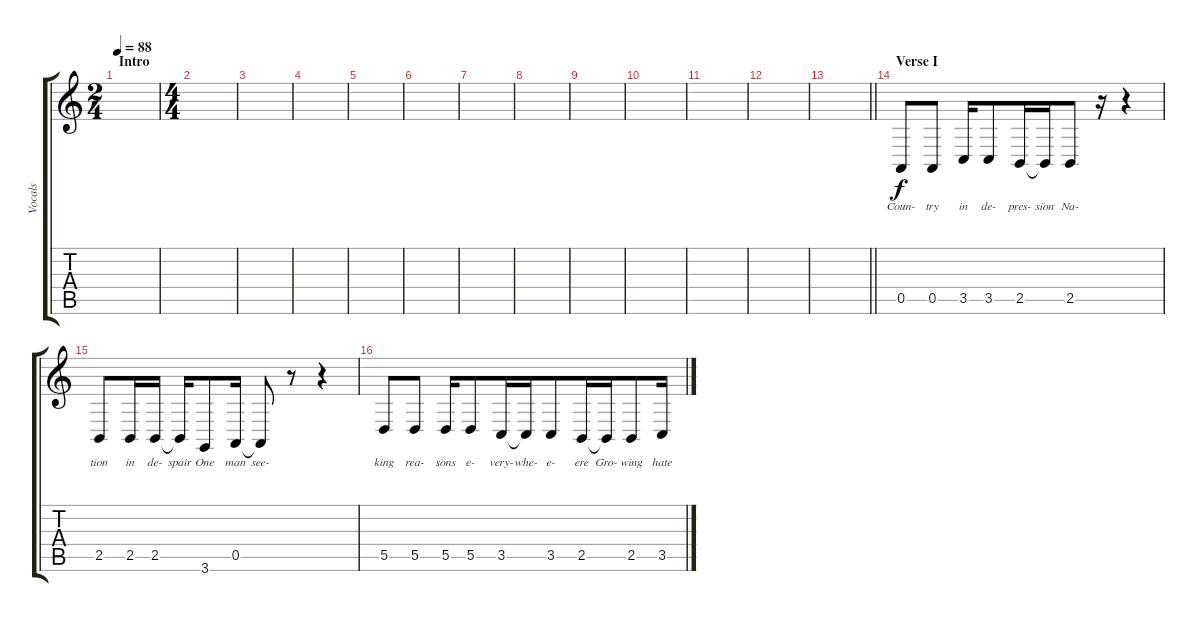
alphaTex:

\track ("Vocals" "Vocals") {instrument tenorsax}
\staff {score tabs}
\tuning (E4 B3 G3 D3 A2 E2) {hide}
\ts (2 4)
\section ("" "Intro")
\tempo 88
\clef g2
\ks aminor
|
\ts (4 4)
|
|
|
|
|
|
|
|
|
|
|
\barLineRight lightlight
|
\section ("" "Verse I")
0.5.8{lyrics (0 "Coun-") lyrics (1 "") lyrics (2 "") lyrics (3 "") lyrics (4 "")} 0.5.8{lyrics (0 "try") lyrics (1 "") lyrics (2 "") lyrics (3 "") lyrics (4 "")} 3.5.16{lyrics (0 "in") lyrics (1 "") lyrics (2 "") lyrics (3 "") lyrics (4 "")} 3.5.8{lyrics (0 "de-") lyrics (1 "") lyrics (2 "") lyrics (3 "") lyrics (4 "") beam merge} 2.5.16{lyrics (0 "pres-") lyrics (1 "") lyrics (2 "") lyrics (3 "") lyrics (4 "") beam merge} 2.5{t}.16{lyrics (0 "sion") lyrics (1 "") lyrics (2 "") lyrics (3 "") lyrics (4 "") beam merge} 2.5.8{lyrics (0 "Na-") lyrics (1 "") lyrics (2 "") lyrics (3 "") lyrics (4 "")} r.16{beam merge} r.4 |
2.5.8{lyrics (0 "tion") lyrics (1 "") lyrics (2 "") lyrics (3 "") lyrics (4 "") beam merge} 2.5.16{lyrics (0 "in") lyrics (1 "") lyrics (2 "") lyrics (3 "") lyrics (4 "")} 2.5.16{lyrics (0 "de-") lyrics (1 "") lyrics (2 "") lyrics (3 "") lyrics (4 "")} 2.5{t}.16{lyrics (0 "spair") lyrics (1 "") lyrics (2 "") lyrics (3 "") lyrics (4 "")} 3.6.8{lyrics (0 "One") lyrics (1 "") lyrics (2 "") lyrics (3 "") lyrics (4 "") beam merge} 0.5.16{lyrics (0 "man") lyrics (1 "") lyrics (2 "") lyrics (3 "") lyrics (4 "")} 0.5{t}.8{lyrics (0 "see-") lyrics (1 "") lyrics (2 "") lyrics (3 "") lyrics (4 "")} r.8 r.4 |
5.5.8{lyrics (0 "king") lyrics (1 "") lyrics (2 "") lyrics (3 "") lyrics (4 "")} 5.5.8{lyrics (0 "rea-") lyrics (1 "") lyrics (2 "") lyrics (3 "") lyrics (4 "")} 5.5.16{lyrics (0 "sons") lyrics (1 "") lyrics (2 "") lyrics (3 "") lyrics (4 "")} 5.5.8{lyrics (0 "e-") lyrics (1 "") lyrics (2 "") lyrics (3 "") lyrics (4 "") beam merge} 3.5.16{lyrics (0 "very-") lyrics (1 "") lyrics (2 "") lyrics (3 "") lyrics (4 "") beam merge} 3.5{t}.16{lyrics (0 "whe-") lyrics (1 "") lyrics (2 "") lyrics (3 "") lyrics (4 "")} 3.5.8{lyrics (0 "e-") lyrics (1 "") lyrics (2 "") lyrics (3 "") lyrics (4 "")} 2.5.16{lyrics (0 "ere") lyrics (1 "") lyrics (2 "") lyrics (3 "") lyrics (4 "") beam merge} 2.5{t}.16{lyrics (0 "Gro-") lyrics (1 "") lyrics (2 "") lyrics (3 "") lyrics (4 "") beam merge} 2.5.8{lyrics (0 "wing") lyrics (1 "") lyrics (2 "") lyrics (3 "") lyrics (4 "") beam merge} 3.5.16{lyrics (0 "hate") lyrics (1 "") lyrics (2 "") lyrics (3 "") lyrics (4 "")}
